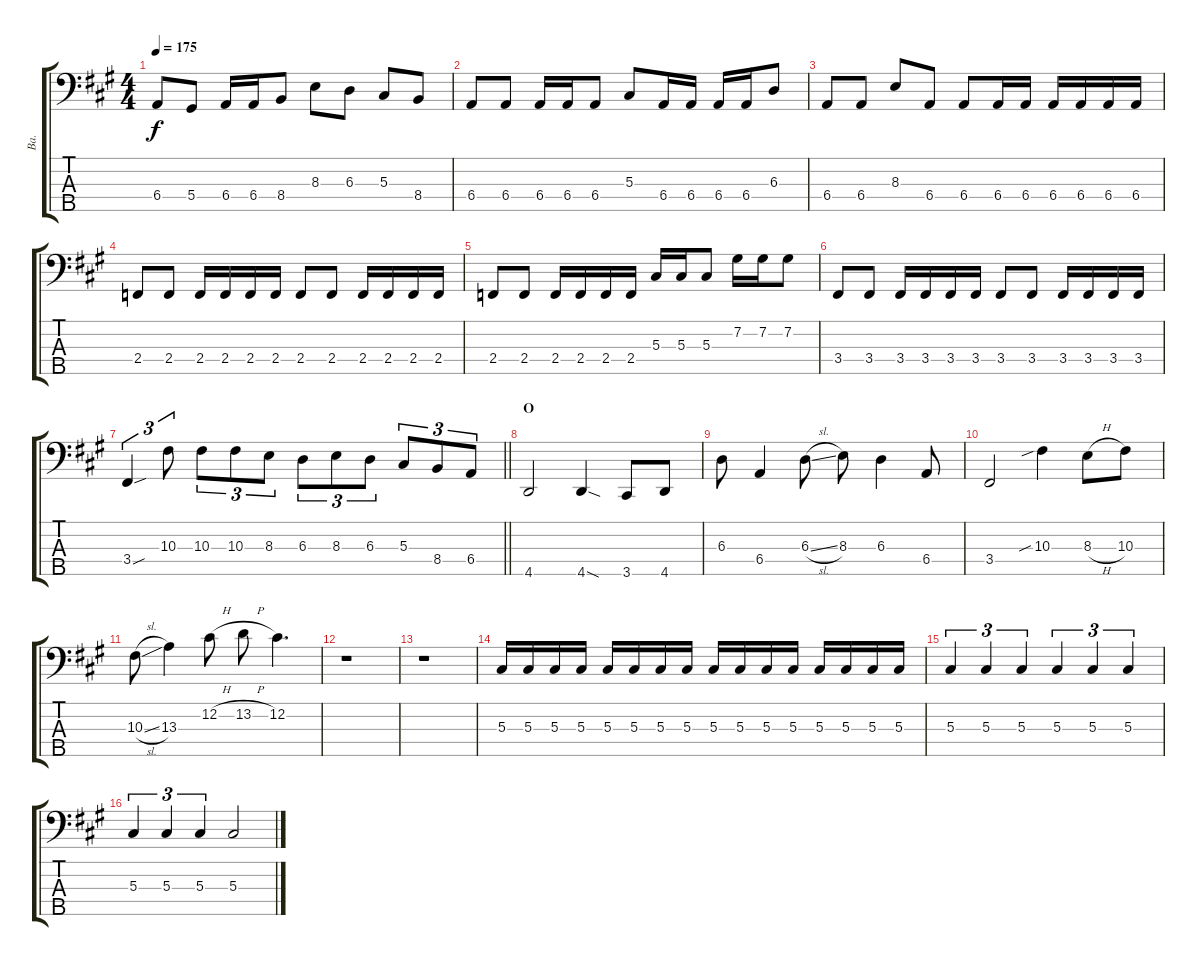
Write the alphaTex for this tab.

\track ("Ba." "Ba.") {instrument electricbasspick}
\staff {score tabs}
\tuning (Gb2 Db2 Ab1 Eb1 Bb0) {hide}
\ts (4 4)
\tempo 175
\clef f4
\ks f#minor
6.4.8{dy f} 5.4.8 6.4.16 6.4.16 8.4.8 8.3.8 6.3.8 5.3.8 8.4.8 |
6.4.8 6.4.8 6.4.16 6.4.16 6.4.8 5.3.8 6.4.16 6.4.16 6.4.16 6.4.16 6.3.8 |
6.4.8 6.4.8 8.3.8 6.4.8 6.4.8 6.4.16 6.4.16 6.4.16 6.4.16 6.4.16 6.4.16 |
2.4.8 2.4.8 2.4.16 2.4.16 2.4.16 2.4.16 2.4.8 2.4.8 2.4.16 2.4.16 2.4.16 2.4.16 |
2.4.8 2.4.8 2.4.16 2.4.16 2.4.16 2.4.16 5.3.16 5.3.16 5.3.8 7.2.16 7.2.16 7.2.8 |
3.4.8 3.4.8 3.4.16 3.4.16 3.4.16 3.4.16 3.4.8 3.4.8 3.4.16 3.4.16 3.4.16 3.4.16 |
\barLineRight lightlight
3.4{sou}.4{tu (3 2)} 10.3.8{tu (3 2)} 10.3.8{tu (3 2)} 10.3.8{tu (3 2)} 8.3.8{tu (3 2)} 6.3.8{tu (3 2)} 8.3.8{tu (3 2)} 6.3.8{tu (3 2)} 5.3.8{tu (3 2)} 8.4.8{tu (3 2)} 6.4.8{tu (3 2)} |
\section ("" "O")
4.5.2 4.5{sod}.4 3.5.8 4.5.8 |
6.3.8 6.4.4 6.3{sl}.8 8.3.8 6.3.4 6.4.8 |
3.4.2 10.3{sib}.4 8.3{h}.8 10.3.8 |
10.3{sl}.8 13.3.4 12.2{h}.8 13.2{h}.8 12.2.4{d} |
r.1 |
r.1 |
5.3.16 5.3.16 5.3.16 5.3.16 5.3.16 5.3.16 5.3.16 5.3.16 5.3.16 5.3.16 5.3.16 5.3.16 5.3.16 5.3.16 5.3.16 5.3.16 |
5.3.4{tu (3 2)} 5.3.4{tu (3 2)} 5.3.4{tu (3 2)} 5.3.4{tu (3 2)} 5.3.4{tu (3 2)} 5.3.4{tu (3 2)} |
5.3.4{tu (3 2)} 5.3.4{tu (3 2)} 5.3.4{tu (3 2)} 5.3.2
